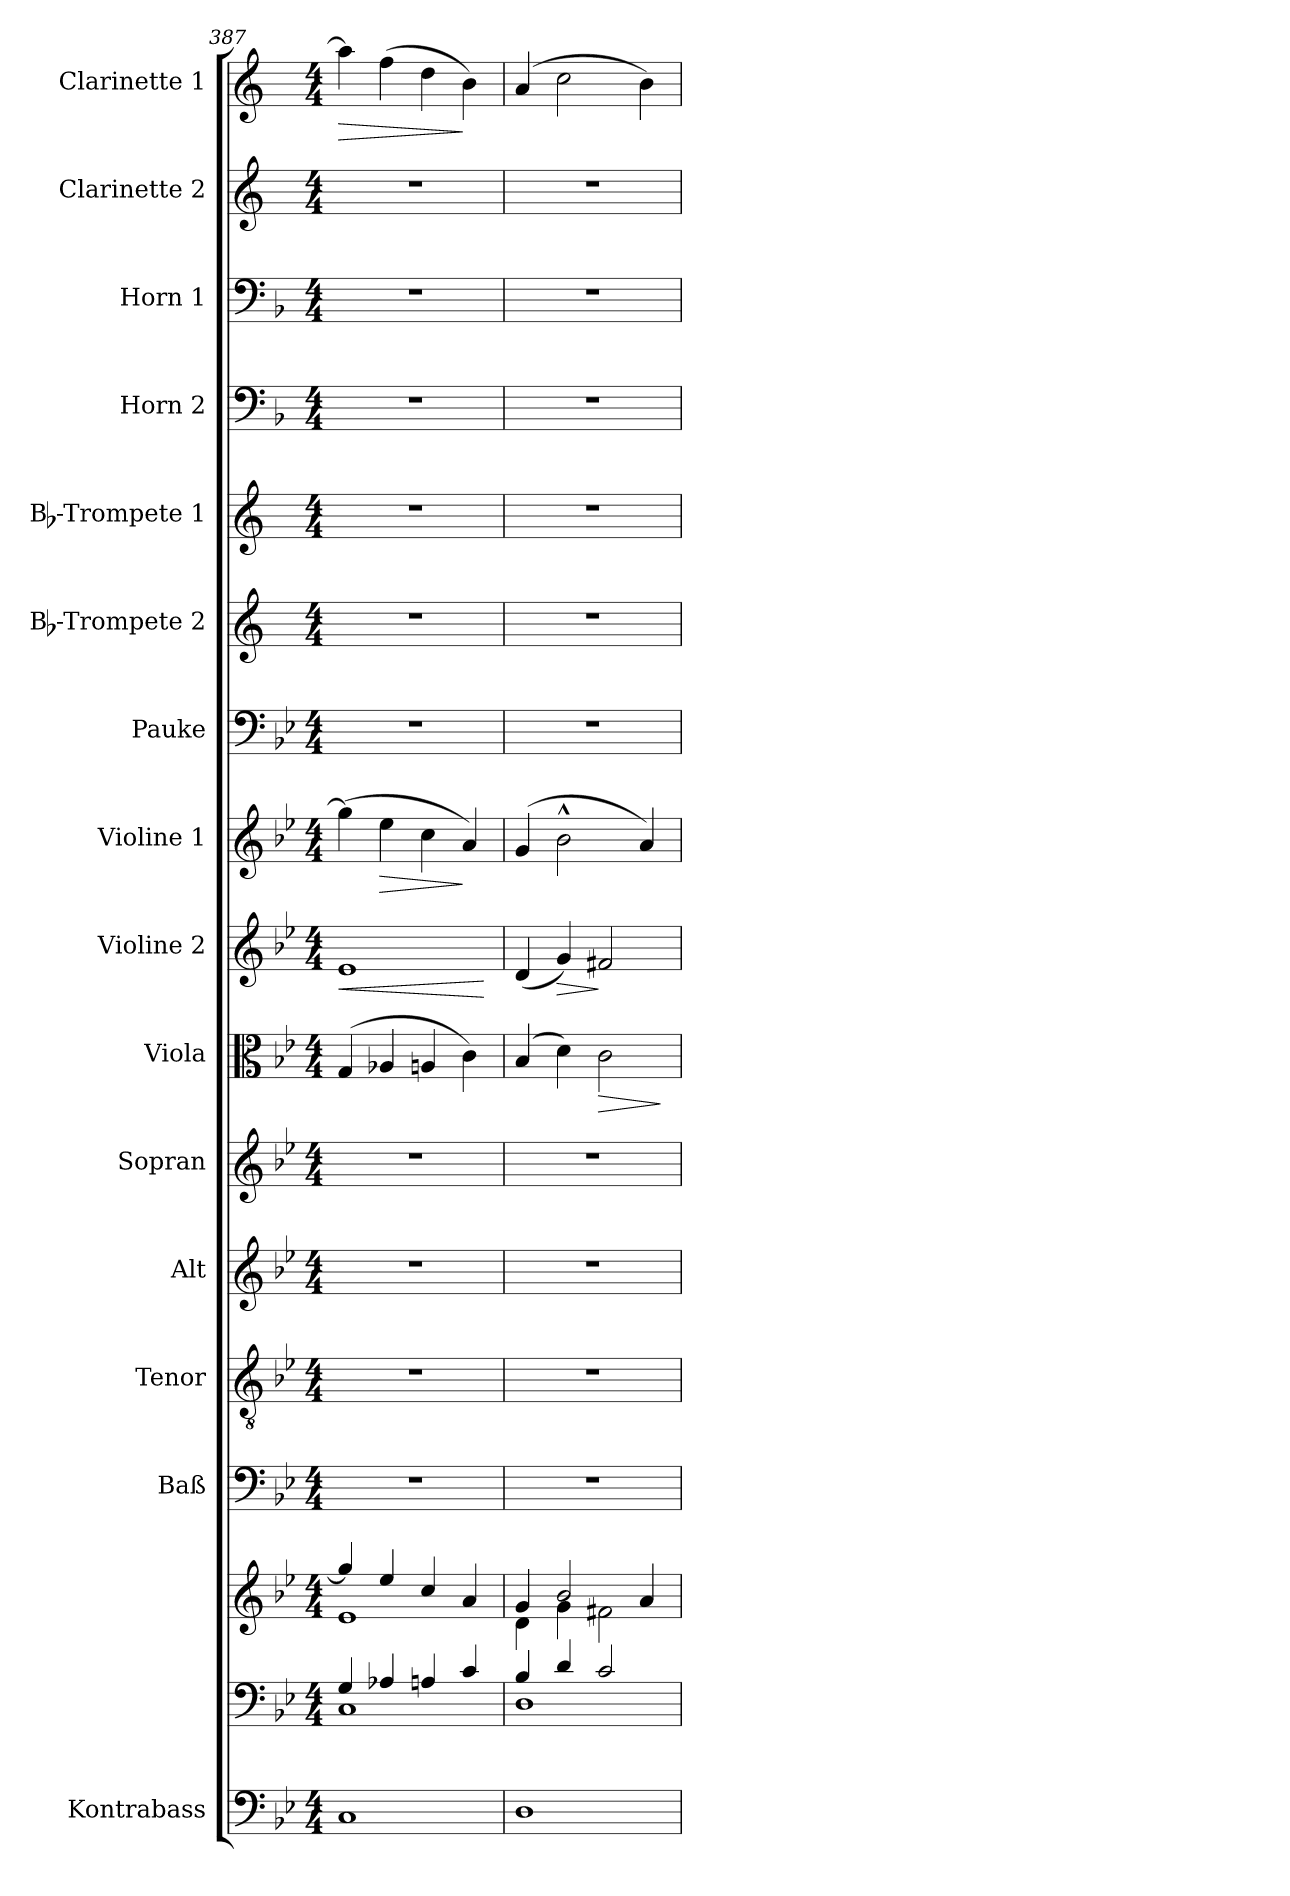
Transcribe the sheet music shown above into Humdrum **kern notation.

**kern	**kern	**kern	**kern	**kern	**kern	**kern	**kern	**dynam	**kern	**dynam	**kern	**dynam	**kern	**kern	**kern	**kern	**kern	**kern	**kern	**dynam
*part16	*part15	*part15	*part14	*part13	*part12	*part11	*part10	*part10	*part9	*part9	*part8	*part8	*part7	*part6	*part5	*part4	*part3	*part2	*part1	*part1
*staff17	*staff16	*staff15	*staff14	*staff13	*staff12	*staff11	*staff10	*staff10	*staff9	*staff9	*staff8	*staff8	*staff7	*staff6	*staff5	*staff4	*staff3	*staff2	*staff1	*staff1
*I"Kontrabass	*	*	*I"Baß	*I"Tenor	*I"Alt	*I"Sopran	*I"Viola	*	*I"Violine 2	*	*I"Violine 1	*	*I"Pauke	*I"Bb-Trompete 2	*I"Bb-Trompete 1	*I"Horn 2	*I"Horn 1	*I"Clarinette 2	*I"Clarinette 1	*
*I'Kb.	*	*	*I'Baß	*I'Ten	*I'Alt	*I'Sop	*I'Vla.	*	*I'Vln. 2	*	*I'Vln. 1	*	*I'Pk.	*I'Bb Trp. 2	*I'Bb Trp. 1	*I'Hrn. 2	*I'Hrn. 1	*I'Cl. 2	*I'Cl. 1	*
!!LO:PB:g=z
*clefF4	*clefF4	*clefG2	*clefF4	*clefGv2	*clefG2	*clefG2	*clefC3	*	*clefG2	*	*clefG2	*	*clefF4	*clefG2	*clefG2	*clefF4	*clefF4	*clefG2	*clefG2	*
*ITrd7c12	*	*	*	*	*	*	*	*	*	*	*	*	*	*ITrd1c2	*ITrd1c2	*ITrd4c7	*ITrd4c7	*ITrd1c2	*ITrd1c2	*
*k[b-e-]	*k[b-e-]	*k[b-e-]	*k[b-e-]	*k[b-e-]	*k[b-e-]	*k[b-e-]	*k[b-e-]	*	*k[b-e-]	*	*k[b-e-]	*	*k[b-e-]	*k[b-e-]	*k[b-e-]	*k[b-e-]	*k[b-e-]	*k[b-e-]	*k[b-e-]	*
*B-:	*B-:	*B-:	*B-:	*B-:	*B-:	*B-:	*B-:	*	*B-:	*	*B-:	*	*B-:	*B-:	*B-:	*B-:	*B-:	*B-:	*B-:	*
*M4/4	*M4/4	*M4/4	*M4/4	*M4/4	*M4/4	*M4/4	*M4/4	*	*M4/4	*	*M4/4	*	*M4/4	*M4/4	*M4/4	*M4/4	*M4/4	*M4/4	*M4/4	*
=387	=387	=387	=387	=387	=387	=387	=387	=387	=387	=387	=387	=387	=387	=387	=387	=387	=387	=387	=387	=387
*	*^	*^	*	*	*	*	*	*	*	*	*	*	*	*	*	*	*	*	*	*
!	!	!	!	!	!	!	!	!	!	!	!	!LO:HP:b	!	!	!	!	!	!	!	!	!	!LO:HP:b
1CC	4G/	1C	4gg/]	1e-	1r	1r	1r	1r	(<4G/	.	1e-	<	(>4gg\]	.	1r	1r	1r	1r	1r	1r	4gg\]	>
!	!	!	!	!	!	!	!	!	!	!	!	!	!	!LO:HP:b	!	!	!	!	!	!	!	!
.	4A-X/	.	4ee-/	.	.	.	.	.	4A-X/	.	.	.	4ee-\	>	.	.	.	.	.	.	(>4ee-\	.
.	4An/	.	4cc/	.	.	.	.	.	4An/	.	.	.	4cc\	.	.	.	.	.	.	.	4cc\	.
.	4c/	.	4a/	.	.	.	.	.	4c\)	.	.	.	4a/)	]	.	.	.	.	.	.	4a\)	]
*	*v	*v	*	*	*	*	*	*	*	*	*	*	*	*	*	*	*	*	*	*	*	*
*	*	*v	*v	*	*	*	*	*	*	*	*	*	*	*	*	*	*	*	*	*	*
.	.	.	.	.	.	.	.	.	.	[	.	.	.	.	.	.	.	.	.	.
=388	=388	=388	=388	=388	=388	=388	=388	=388	=388	=388	=388	=388	=388	=388	=388	=388	=388	=388	=388	=388
*	*^	*^	*	*	*	*	*	*	*	*	*	*	*	*	*	*	*	*	*	*
1DD	4B-/	1D	4g/	4d\	1r	1r	1r	1r	(4B-/	.	(4d/	.	(4g/	.	1r	1r	1r	1r	1r	1r	(4g/	.
!	!	!	!	!	!	!	!	!	!	!	!	!LO:HP:b	!	!	!	!	!	!	!	!	!	!
.	4d/	.	2b-/	4g\	.	.	.	.	4d\)	.	4g/)	>	2b-^^>\	.	.	.	.	.	.	.	2b-\	.
!	!	!	!	!	!	!	!	!	!	!LO:HP:b	!	!	!	!	!	!	!	!	!	!	!	!
.	2c/	.	.	2f#X\	.	.	.	.	2c\	>	2f#X/	]	.	.	.	.	.	.	.	.	.	.
.	.	.	4a/	.	.	.	.	.	.	.	.	.	4a/)	.	.	.	.	.	.	.	4a\)	.
*	*v	*v	*	*	*	*	*	*	*	*	*	*	*	*	*	*	*	*	*	*	*	*
*	*	*v	*v	*	*	*	*	*	*	*	*	*	*	*	*	*	*	*	*	*	*
.	.	.	.	.	.	.	.	]	.	.	.	.	.	.	.	.	.	.	.	.
=	=	=	=	=	=	=	=	=	=	=	=	=	=	=	=	=	=	=	=	=
*-	*-	*-	*-	*-	*-	*-	*-	*-	*-	*-	*-	*-	*-	*-	*-	*-	*-	*-	*-	*-
